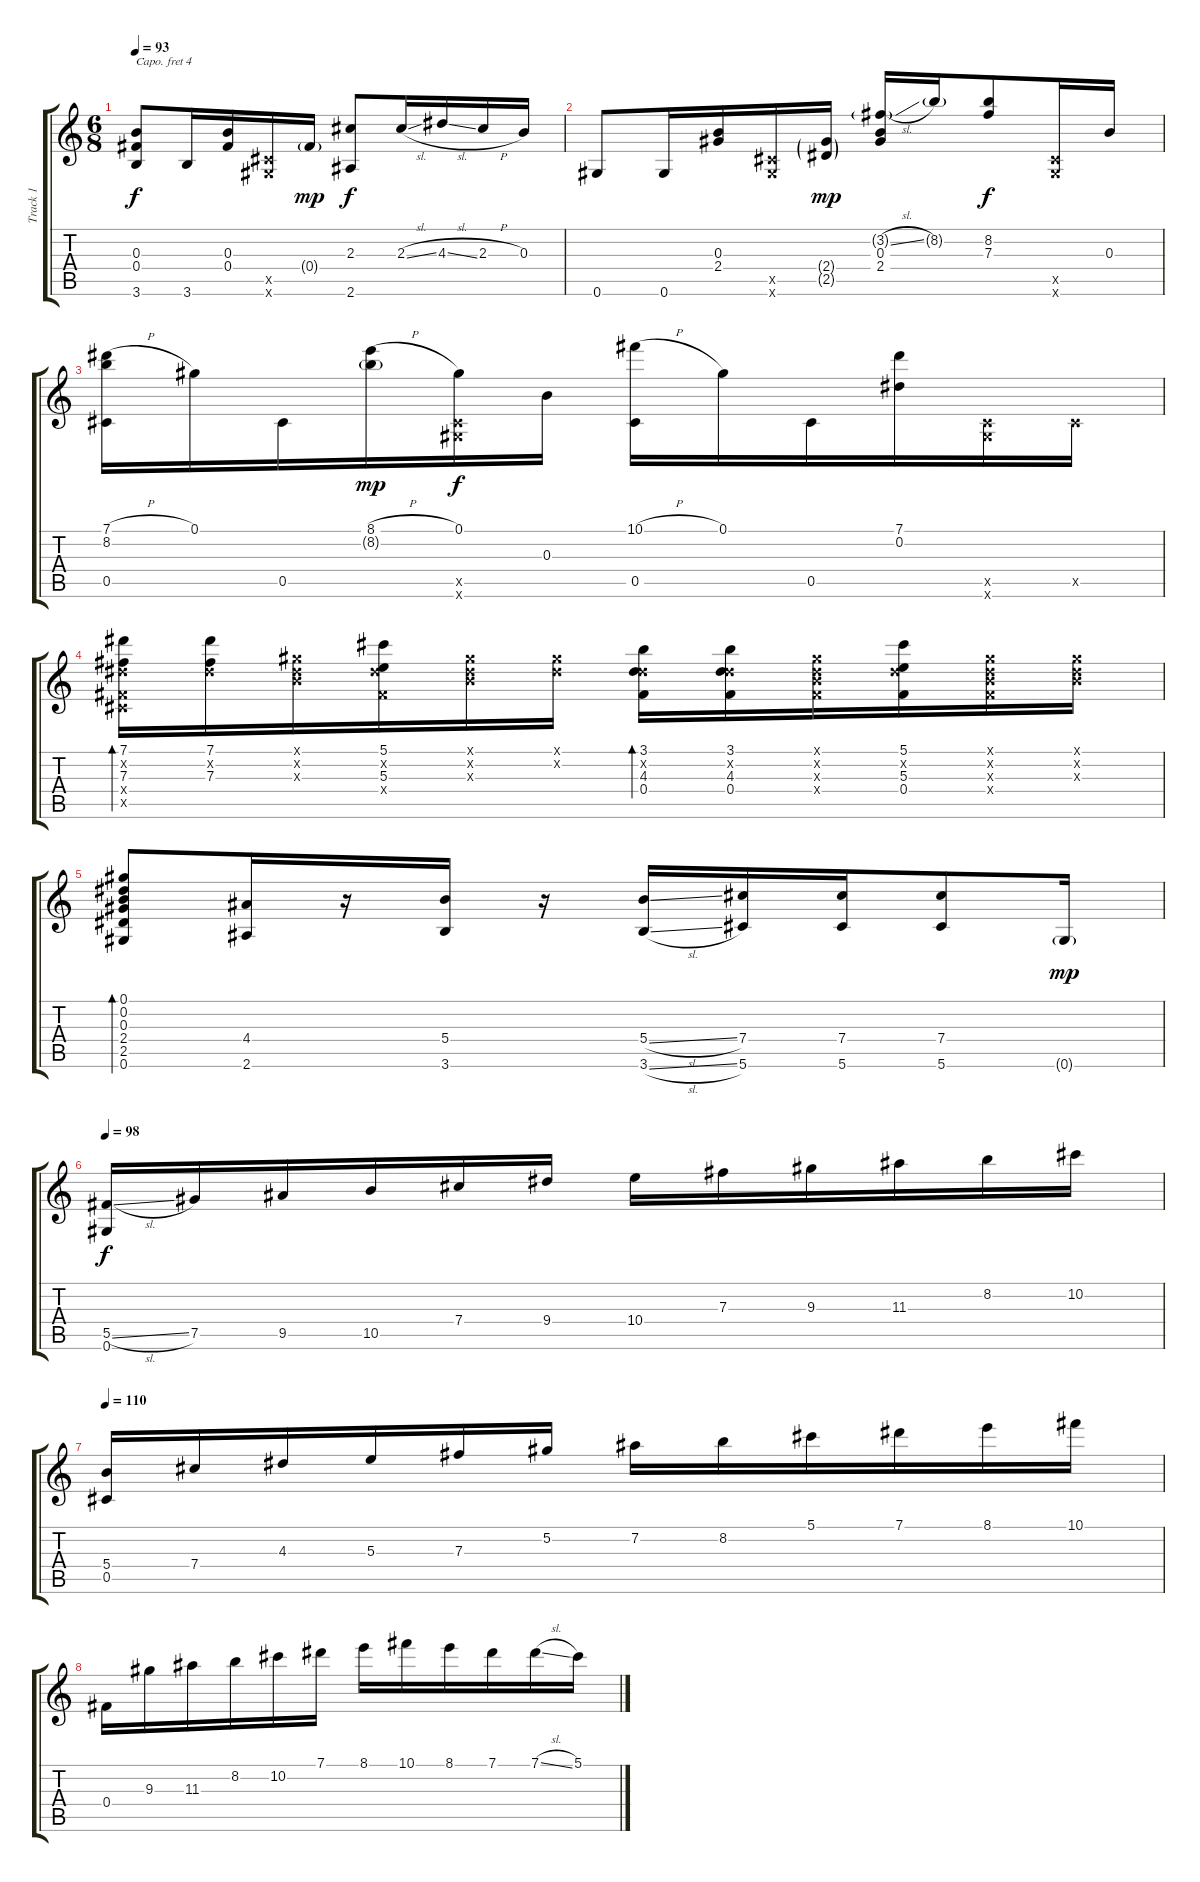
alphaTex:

\track ("Track 1" "Track 1") {instrument acousticguitarsteel}
\staff {score tabs}
\capo 4
\tuning (E4 B3 G3 D3 A2 E2) {hide}
\ts (6 8)
\tempo 93
\clef g2
\ks c
(0.3 0.4 3.6).8{dy f} 3.6.16 (0.3 0.4).16 (0.5{x} 0.6{x}).16 0.4{g}.16{dy mp} (2.3 2.6).8{dy f} 2.3{sl}.16 4.3{sl}.16 2.3{h}.16 0.3.16 |
0.6.8 0.6.16 (0.3 2.4).16 (0.5{x} 0.6{x}).16 (2.4{g} 2.5{g}).16{dy mp} (3.2{sl g} 0.3 2.4).16 8.2{g}.16 (8.2 7.3).8{dy f} (0.5{x} 0.6{x}).16 0.3.16 |
(7.1{h} 8.2 0.5).16 0.1.16 0.5.16 (8.1{h} 8.2{g}).16{dy mp} (0.1 0.5{x} 0.6{x}).16{dy f} 0.3.16 (10.1{h} 0.5).16 0.1.16 0.5.16 (7.1 0.2).16 (0.5{x} 0.6{x}).16 0.5{x}.16 |
(7.1 0.2{x} 7.3 0.4{x} 0.5{x}).16{bd 60} (7.1 0.2{x} 7.3).16 (0.1{x} 0.2{x} 0.3{x}).16 (5.1 0.2{x} 5.3 0.4{x}).16 (0.1{x} 0.2{x} 0.3{x}).16 (0.1{x} 0.2{x}).16 (3.1 0.2{x} 4.3 0.4).16{bd 60} (3.1 0.2{x} 4.3 0.4).16 (0.1{x} 0.2{x} 0.3{x} 0.4{x}).16 (5.1 0.2{x} 5.3 0.4).16 (0.1{x} 0.2{x} 0.3{x} 0.4{x}).16 (0.1{x} 0.2{x} 0.3{x}).16 |
(0.1 0.2 0.3 2.4 2.5 0.6).8{bd 60} (4.4 2.6).16 r.16 (5.4 3.6).16 r.16 (5.4{sl} 3.6{sl}).16 (7.4 5.6).16 (7.4 5.6).16 (7.4 5.6).8 0.6{g}.16{dy mp} |
\tempo 98
(5.5{sl} 0.6).16{dy f} 7.5.16 9.5.16 10.5.16 7.4.16 9.4.16 10.4.16 7.3.16 9.3.16 11.3.16 8.2.16 10.2.16 |
\tempo 110
(5.4 0.5).16 7.4.16 4.3.16 5.3.16 7.3.16 5.2.16 7.2.16 8.2.16 5.1.16 7.1.16 8.1.16 10.1.16 |
0.4.16 9.3.16 11.3.16 8.2.16 10.2.16 7.1.16 8.1.16 10.1.16 8.1.16 7.1.16 7.1{sl}.16 5.1.16
